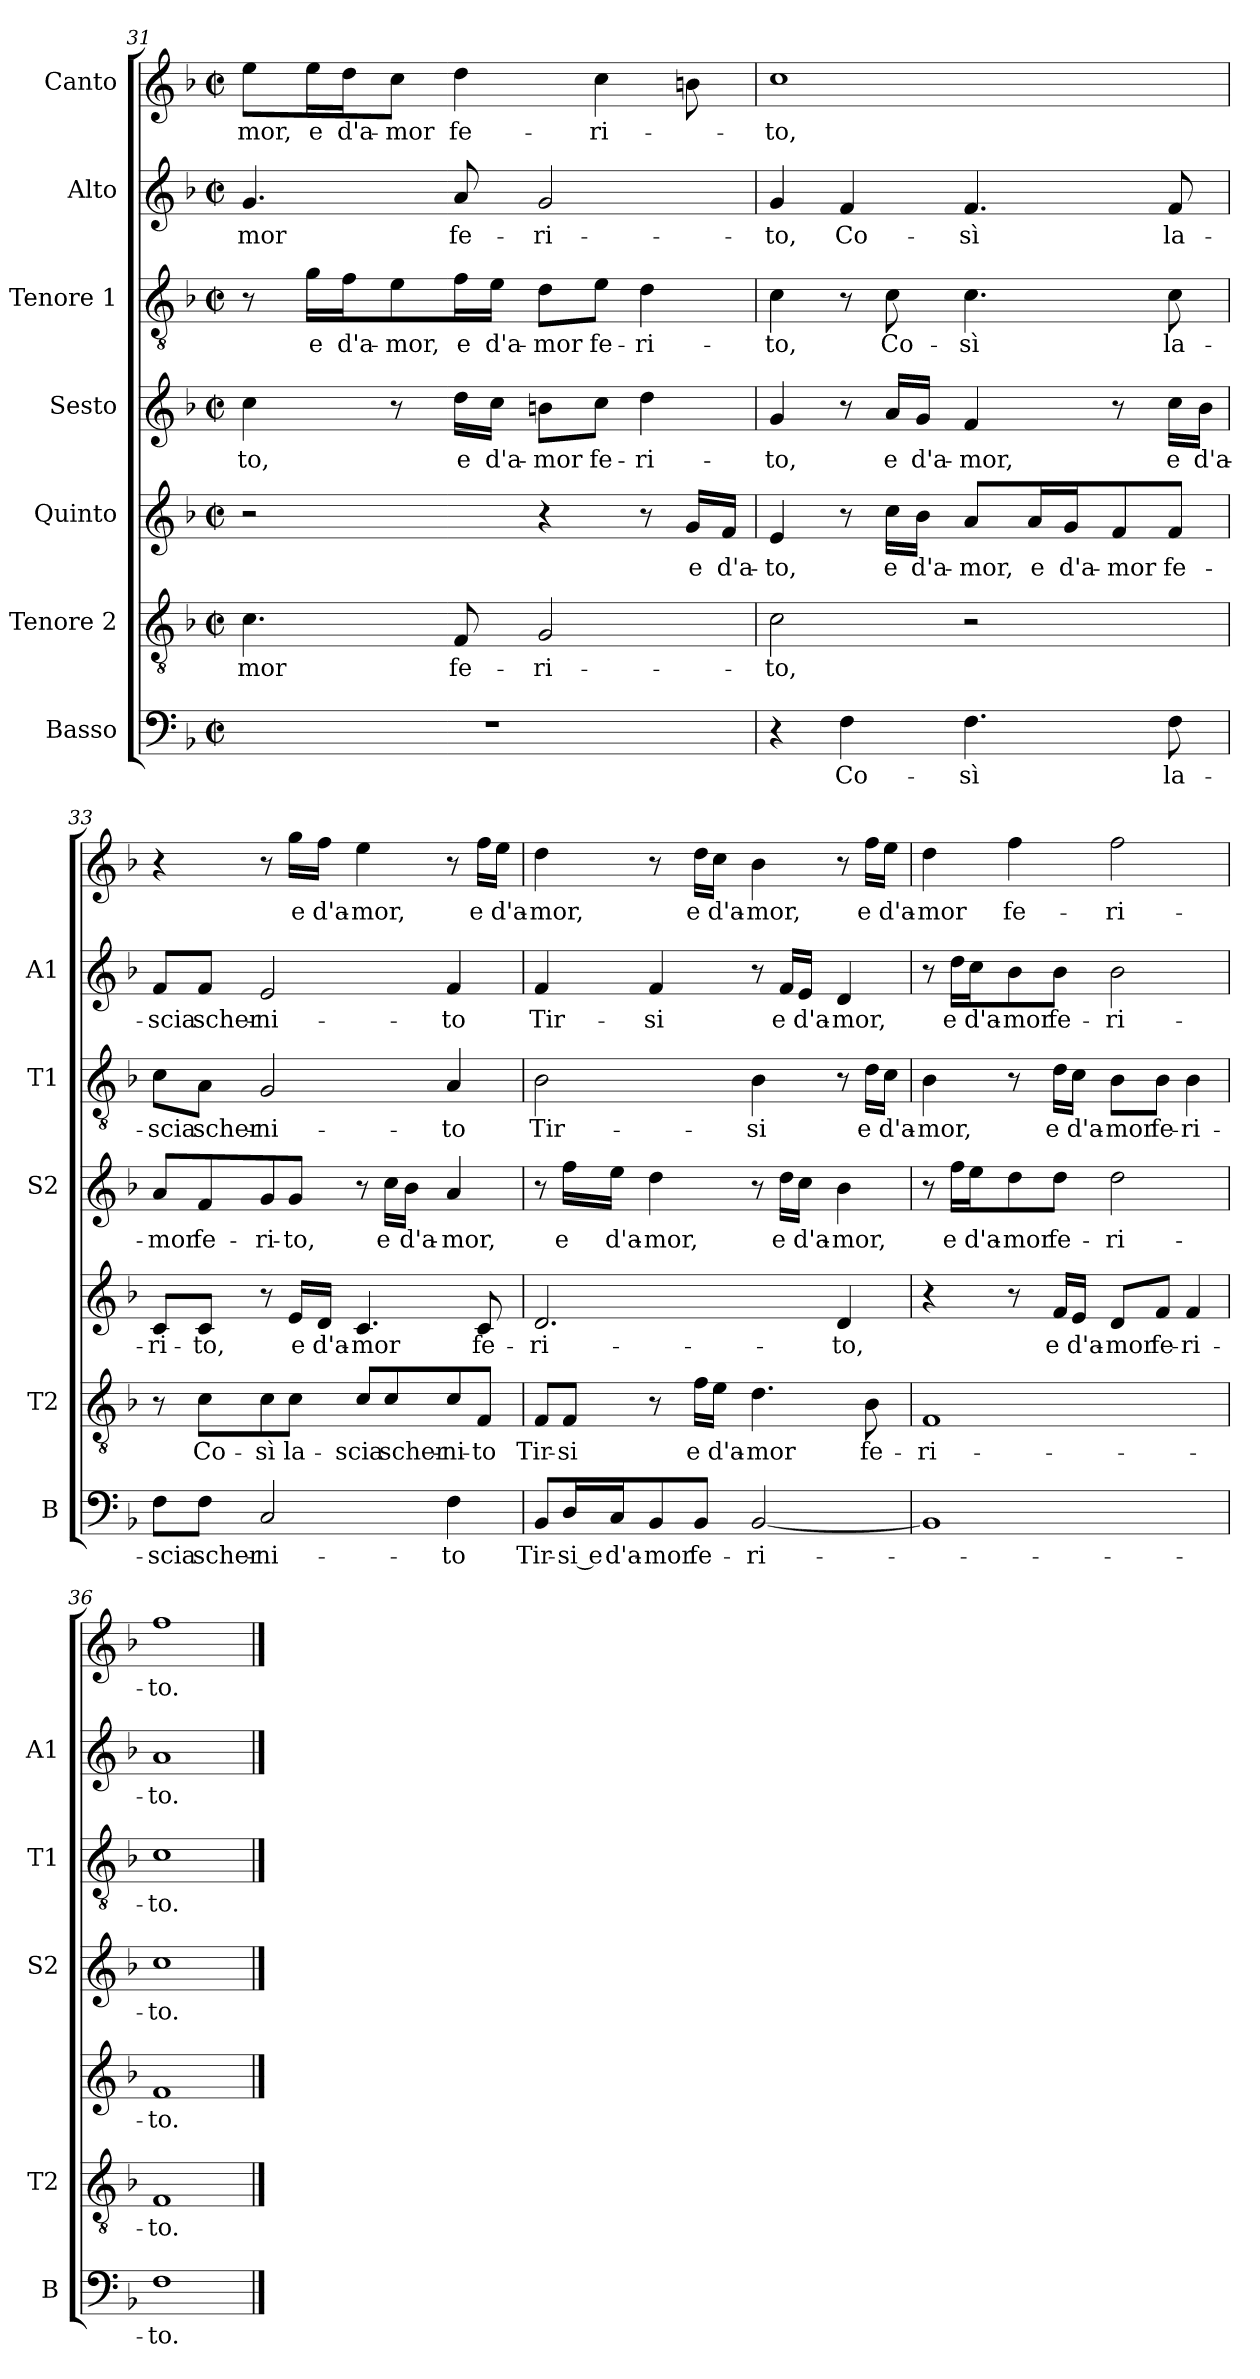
**kern	**text	**kern	**text	**kern	**text	**kern	**text	**kern	**text	**kern	**text	**kern	**text
*part7	*part7	*part6	*part6	*part5	*part5	*part4	*part4	*part3	*part3	*part2	*part2	*part1	*part1
*staff7	*staff7	*staff6	*staff6	*staff5	*staff5	*staff4	*staff4	*staff3	*staff3	*staff2	*staff2	*staff1	*staff1
*I"Basso	*	*I"Tenore 2	*	*I"Quinto	*	*I"Sesto	*	*I"Tenore 1	*	*I"Alto	*	*I"Canto	*
*I'B	*	*I'T2	*	*	*	*I'S2	*	*I'T1	*	*I'A1	*	*	*
!!LO:LB:g=z
*clefF4	*	*clefGv2	*	*clefG2	*	*clefG2	*	*clefGv2	*	*clefG2	*	*clefG2	*
*k[b-]	*	*k[b-]	*	*k[b-]	*	*k[b-]	*	*k[b-]	*	*k[b-]	*	*k[b-]	*
*F:	*	*F:	*	*F:	*	*F:	*	*F:	*	*F:	*	*F:	*
*M2/2	*	*M2/2	*	*M2/2	*	*M2/2	*	*M2/2	*	*M2/2	*	*M2/2	*
*met(c|)	*	*met(c|)	*	*met(c|)	*	*met(c|)	*	*met(c|)	*	*met(c|)	*	*met(c|)	*
=31	=31	=31	=31	=31	=31	=31	=31	=31	=31	=31	=31	=31	=31
!	!	!	!LO:LY:b	!	!	!	!LO:LY:b	!	!	!	!LO:LY:b	!	!LO:LY:b
1r	.	4.c\	-mor	2r	.	4cc\	-to,	8r	.	4.g/	-mor	8ee\L	-mor,
!	!	!	!	!	!	!	!	!	!LO:LY:b	!	!	!	!LO:LY:b
.	.	.	.	.	.	.	.	16g\LL	e	.	.	16ee\L	e
!	!	!	!	!	!	!	!	!	!LO:LY:b	!	!	!	!LO:LY:b
.	.	.	.	.	.	.	.	16f\J	d'a-	.	.	16dd\J	d'a-
!	!	!	!	!	!	!	!	!	!LO:LY:b	!	!	!	!LO:LY:b
.	.	.	.	.	.	8r	.	8e\	-mor,	.	.	8cc\J	-mor
!	!	!	!LO:LY:b	!	!	!	!LO:LY:b	!	!LO:LY:b	!	!LO:LY:b	!	!LO:LY:b
.	.	8F/	fe-	.	.	16dd\LL	e	16f\L	e	8a/	fe-	4dd\	fe-
!	!	!	!	!	!	!	!LO:LY:b	!	!LO:LY:b	!	!	!	!
.	.	.	.	.	.	16cc\JJ	d'a-	16e\JJ	d'a-	.	.	.	.
!	!	!	!LO:LY:b	!	!	!	!LO:LY:b	!	!LO:LY:b	!	!LO:LY:b	!	!
.	.	2G/	-ri-	4r	.	8bn\L	-mor	8d\L	-mor	2g/	-ri-	.	.
!	!	!	!	!	!	!	!LO:LY:b	!	!LO:LY:b	!	!	!	!LO:LY:b
.	.	.	.	.	.	8cc\J	fe-	8e\J	fe-	.	.	4cc\	-ri-
!	!	!	!	!	!	!	!LO:LY:b	!	!LO:LY:b	!	!	!	!
.	.	.	.	8r	.	4dd\	-ri-	4d\	-ri-	.	.	.	.
!	!	!	!	!	!LO:LY:b	!	!	!	!	!	!	!	!
.	.	.	.	16g/LL	e	.	.	.	.	.	.	8bn\	.
!	!	!	!	!	!LO:LY:b	!	!	!	!	!	!	!	!
.	.	.	.	16f/JJ	d'a-	.	.	.	.	.	.	.	.
=32	=32	=32	=32	=32	=32	=32	=32	=32	=32	=32	=32	=32	=32
!	!	!	!LO:LY:b	!	!LO:LY:b	!	!LO:LY:b	!	!LO:LY:b	!	!LO:LY:b	!	!LO:LY:b
4r	.	2c\	-to,	4e/	-to,	4g/	-to,	4c\	-to,	4g/	-to,	1cc	-to,
!	!LO:LY:b	!	!	!	!	!	!	!	!	!	!LO:LY:b	!	!
4F\	Co-	.	.	8r	.	8r	.	8r	.	4f/	Co-	.	.
!	!	!	!	!	!LO:LY:b	!	!LO:LY:b	!	!LO:LY:b	!	!	!	!
.	.	.	.	16cc\LL	e	16a/LL	e	8c\	Co-	.	.	.	.
!	!	!	!	!	!LO:LY:b	!	!LO:LY:b	!	!	!	!	!	!
.	.	.	.	16b-\JJ	d'a-	16g/JJ	d'a-	.	.	.	.	.	.
!	!LO:LY:b	!	!	!	!LO:LY:b	!	!LO:LY:b	!	!LO:LY:b	!	!LO:LY:b	!	!
4.F\	-sì	2r	.	8a/L	-mor,	4f/	-mor,	4.c\	-sì	4.f/	-sì	.	.
!	!	!	!	!	!LO:LY:b	!	!	!	!	!	!	!	!
.	.	.	.	16a/L	e	.	.	.	.	.	.	.	.
!	!	!	!	!	!LO:LY:b	!	!	!	!	!	!	!	!
.	.	.	.	16g/J	d'a-	.	.	.	.	.	.	.	.
!	!	!	!	!	!LO:LY:b	!	!	!	!	!	!	!	!
.	.	.	.	8f/	-mor	8r	.	.	.	.	.	.	.
!	!LO:LY:b	!	!	!	!LO:LY:b	!	!LO:LY:b	!	!LO:LY:b	!	!LO:LY:b	!	!
8F\	la-	.	.	8f/J	fe-	16cc\LL	e	8c\	la-	8f/	la-	.	.
!	!	!	!	!	!	!	!LO:LY:b	!	!	!	!	!	!
.	.	.	.	.	.	16b-\JJ	d'a-	.	.	.	.	.	.
=33	=33	=33	=33	=33	=33	=33	=33	=33	=33	=33	=33	=33	=33
!	!LO:LY:b	!	!	!	!LO:LY:b	!	!LO:LY:b	!	!LO:LY:b	!	!LO:LY:b	!	!
8F\L	-scia	8r	.	8c/L	-ri-	8a/L	-mor	8c\L	-scia	8f/L	-scia	4r	.
!	!LO:LY:b	!	!LO:LY:b	!	!LO:LY:b	!	!LO:LY:b	!	!LO:LY:b	!	!LO:LY:b	!	!
8F\J	scher-	8c\L	Co-	8c/J	-to,	8f/	fe-	8A\J	scher-	8f/J	scher-	.	.
!	!LO:LY:b	!	!LO:LY:b	!	!	!	!LO:LY:b	!	!LO:LY:b	!	!LO:LY:b	!	!
2C/	-ni-	8c\	-sì	8r	.	8g/	-ri-	2G/	-ni-	2e/	-ni-	8r	.
!	!	!	!LO:LY:b	!	!LO:LY:b	!	!LO:LY:b	!	!	!	!	!	!LO:LY:b
.	.	8c\J	la-	16e/LL	e	8g/J	-to,	.	.	.	.	16gg\LL	e
!	!	!	!	!	!LO:LY:b	!	!	!	!	!	!	!	!LO:LY:b
.	.	.	.	16d/JJ	d'a-	.	.	.	.	.	.	16ff\JJ	d'a-
!	!	!	!LO:LY:b	!	!LO:LY:b	!	!	!	!	!	!	!	!LO:LY:b
.	.	8c/L	-scia	4.c/	-mor	8r	.	.	.	.	.	4ee\	-mor,
!	!	!	!LO:LY:b	!	!	!	!LO:LY:b	!	!	!	!	!	!
.	.	8c/	scher-	.	.	16cc\LL	e	.	.	.	.	.	.
!	!	!	!	!	!	!	!LO:LY:b	!	!	!	!	!	!
.	.	.	.	.	.	16b-\JJ	d'a-	.	.	.	.	.	.
!	!LO:LY:b	!	!LO:LY:b	!	!	!	!LO:LY:b	!	!LO:LY:b	!	!LO:LY:b	!	!
4F\	-to	8c/	-ni-	.	.	4a/	-mor,	4A/	-to	4f/	-to	8r	.
!	!	!	!LO:LY:b	!	!LO:LY:b	!	!	!	!	!	!	!	!LO:LY:b
.	.	8F/J	-to	8c/	fe-	.	.	.	.	.	.	16ff\LL	e
!	!	!	!	!	!	!	!	!	!	!	!	!	!LO:LY:b
.	.	.	.	.	.	.	.	.	.	.	.	16ee\JJ	d'a-
!!LO:PB:g=z
=34	=34	=34	=34	=34	=34	=34	=34	=34	=34	=34	=34	=34	=34
!	!LO:LY:b	!	!LO:LY:b	!	!LO:LY:b	!	!	!	!LO:LY:b	!	!LO:LY:b	!	!LO:LY:b
8BB-/L	Tir-	8F/L	Tir-	2.d/	-ri-	8r	.	2B-\	Tir-	4f/	Tir-	4dd\	-mor,
!	!LO:LY:b	!	!LO:LY:b	!	!	!	!LO:LY:b	!	!	!	!	!	!
16D/L	-si e	8F/J	-si	.	.	16ff\LL	e	.	.	.	.	.	.
!	!LO:LY:b	!	!	!	!	!	!LO:LY:b	!	!	!	!	!	!
16C/J	d'a-	.	.	.	.	16ee\JJ	d'a-	.	.	.	.	.	.
!	!LO:LY:b	!	!	!	!	!	!LO:LY:b	!	!	!	!LO:LY:b	!	!
8BB-/	-mor	8r	.	.	.	4dd\	-mor,	.	.	4f/	-si	8r	.
!	!LO:LY:b	!	!LO:LY:b	!	!	!	!	!	!	!	!	!	!LO:LY:b
8BB-/J	fe-	16f\LL	e	.	.	.	.	.	.	.	.	16dd\LL	e
!	!	!	!LO:LY:b	!	!	!	!	!	!	!	!	!	!LO:LY:b
.	.	16e\JJ	d'a-	.	.	.	.	.	.	.	.	16cc\JJ	d'a-
!	!LO:LY:b	!	!LO:LY:b	!	!	!	!	!	!LO:LY:b	!	!	!	!LO:LY:b
[2BB-/	-ri-	4.d\	-mor	.	.	8r	.	4B-\	-si	8r	.	4b-\	-mor,
!	!	!	!	!	!	!	!LO:LY:b	!	!	!	!LO:LY:b	!	!
.	.	.	.	.	.	16dd\LL	e	.	.	16f/LL	e	.	.
!	!	!	!	!	!	!	!LO:LY:b	!	!	!	!LO:LY:b	!	!
.	.	.	.	.	.	16cc\JJ	d'a-	.	.	16e/JJ	d'a-	.	.
!	!	!	!	!	!LO:LY:b	!	!LO:LY:b	!	!	!	!LO:LY:b	!	!
.	.	.	.	4d/	-to,	4b-\	-mor,	8r	.	4d/	-mor,	8r	.
!	!	!	!LO:LY:b	!	!	!	!	!	!LO:LY:b	!	!	!	!LO:LY:b
.	.	8B-\	fe-	.	.	.	.	16d\LL	e	.	.	16ff\LL	e
!	!	!	!	!	!	!	!	!	!LO:LY:b	!	!	!	!LO:LY:b
.	.	.	.	.	.	.	.	16c\JJ	d'a-	.	.	16ee\JJ	d'a-
=35	=35	=35	=35	=35	=35	=35	=35	=35	=35	=35	=35	=35	=35
!	!	!	!LO:LY:b	!	!	!	!	!	!LO:LY:b	!	!	!	!LO:LY:b
1BB-]	.	1F	-ri-	4r	.	8r	.	4B-\	-mor,	8r	.	4dd\	-mor
!	!	!	!	!	!	!	!LO:LY:b	!	!	!	!LO:LY:b	!	!
.	.	.	.	.	.	16ff\LL	e	.	.	16dd\LL	e	.	.
!	!	!	!	!	!	!	!LO:LY:b	!	!	!	!LO:LY:b	!	!
.	.	.	.	.	.	16ee\J	d'a-	.	.	16cc\J	d'a-	.	.
!	!	!	!	!	!	!	!LO:LY:b	!	!	!	!LO:LY:b	!	!LO:LY:b
.	.	.	.	8r	.	8dd\	-mor	8r	.	8b-\	-mor	4ff\	fe-
!	!	!	!	!	!LO:LY:b	!	!LO:LY:b	!	!LO:LY:b	!	!LO:LY:b	!	!
.	.	.	.	16f/LL	e	8dd\J	fe-	16d\LL	e	8b-\J	fe-	.	.
!	!	!	!	!	!LO:LY:b	!	!	!	!LO:LY:b	!	!	!	!
.	.	.	.	16e/JJ	d'a-	.	.	16c\JJ	d'a-	.	.	.	.
!	!	!	!	!	!LO:LY:b	!	!LO:LY:b	!	!LO:LY:b	!	!LO:LY:b	!	!LO:LY:b
.	.	.	.	8d/L	-mor	2dd\	-ri-	8B-\L	-mor	2b-\	-ri-	2ff\	-ri-
!	!	!	!	!	!LO:LY:b	!	!	!	!LO:LY:b	!	!	!	!
.	.	.	.	8f/J	fe-	.	.	8B-\J	fe-	.	.	.	.
!	!	!	!	!	!LO:LY:b	!	!	!	!LO:LY:b	!	!	!	!
.	.	.	.	4f/	-ri-	.	.	4B-\	-ri-	.	.	.	.
=36	=36	=36	=36	=36	=36	=36	=36	=36	=36	=36	=36	=36	=36
!	!LO:LY:b	!	!LO:LY:b	!	!LO:LY:b	!	!LO:LY:b	!	!LO:LY:b	!	!LO:LY:b	!	!LO:LY:b
1F	-to.	1F	-to.	1f	-to.	1cc	-to.	1c	-to.	1a	-to.	1ff	-to.
==	==	==	==	==	==	==	==	==	==	==	==	==	==
*-	*-	*-	*-	*-	*-	*-	*-	*-	*-	*-	*-	*-	*-
